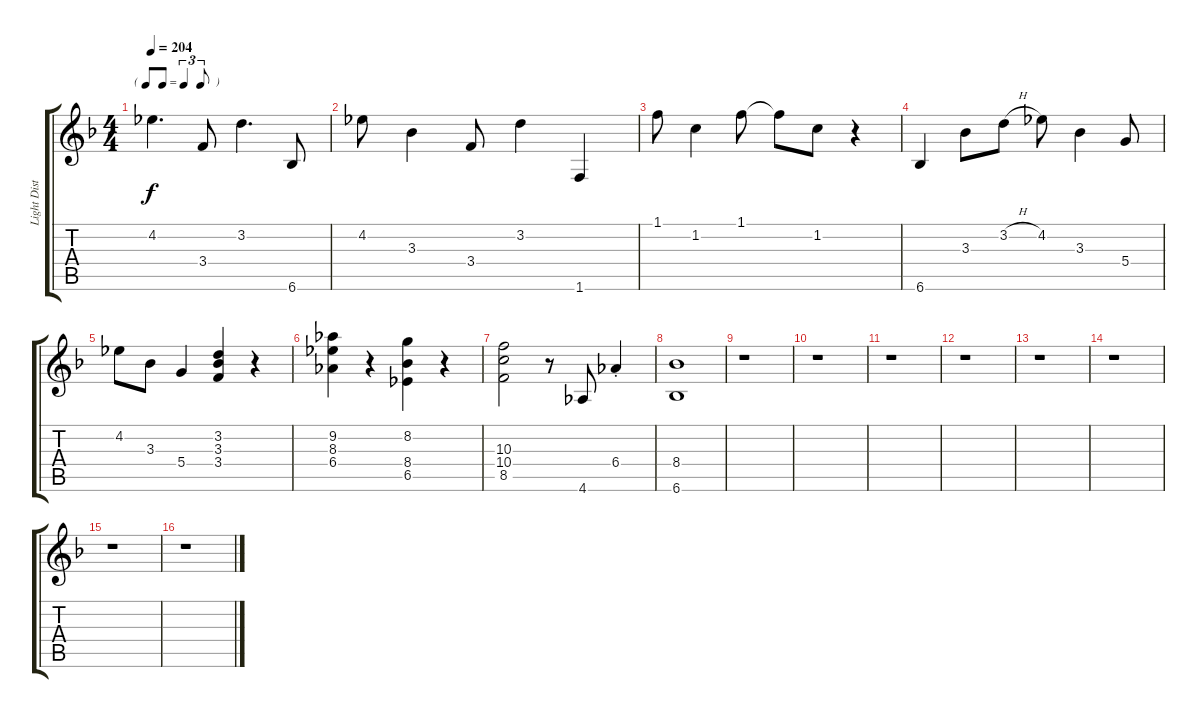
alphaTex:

\track ("Light Distortion" "Light Dist") {instrument overdrivenguitar}
\staff {score tabs}
\tuning (E4 B3 G3 D3 A2 E2) {hide}
\ts (4 4)
\tf triplet8th
\tempo 204
\clef g2
\ks f
4.2.4{d dy f} 3.4.8 3.2.4{d} 6.6.8 |
4.2.8 3.3.4 3.4.8 3.2.4 1.6.4 |
1.1.8 1.2.4 1.1.8 1.1{t}.8 1.2.8 r.4 |
6.6.4 3.3.8 3.2{h}.8 4.2.8 3.3.4 5.4.8 |
4.2.8 3.3.8 5.4.4 (3.2 3.3 3.4).4 r.4 |
(9.2 8.3 6.4).4 r.4 (8.2 8.4 6.5).4 r.4 |
(10.3 10.4 8.5).2 r.8 4.6.8 6.4{st}.4 |
(8.4 6.6).1 |
r.1 |
r.1 |
r.1 |
r.1 |
r.1 |
r.1 |
r.1 |
r.1
